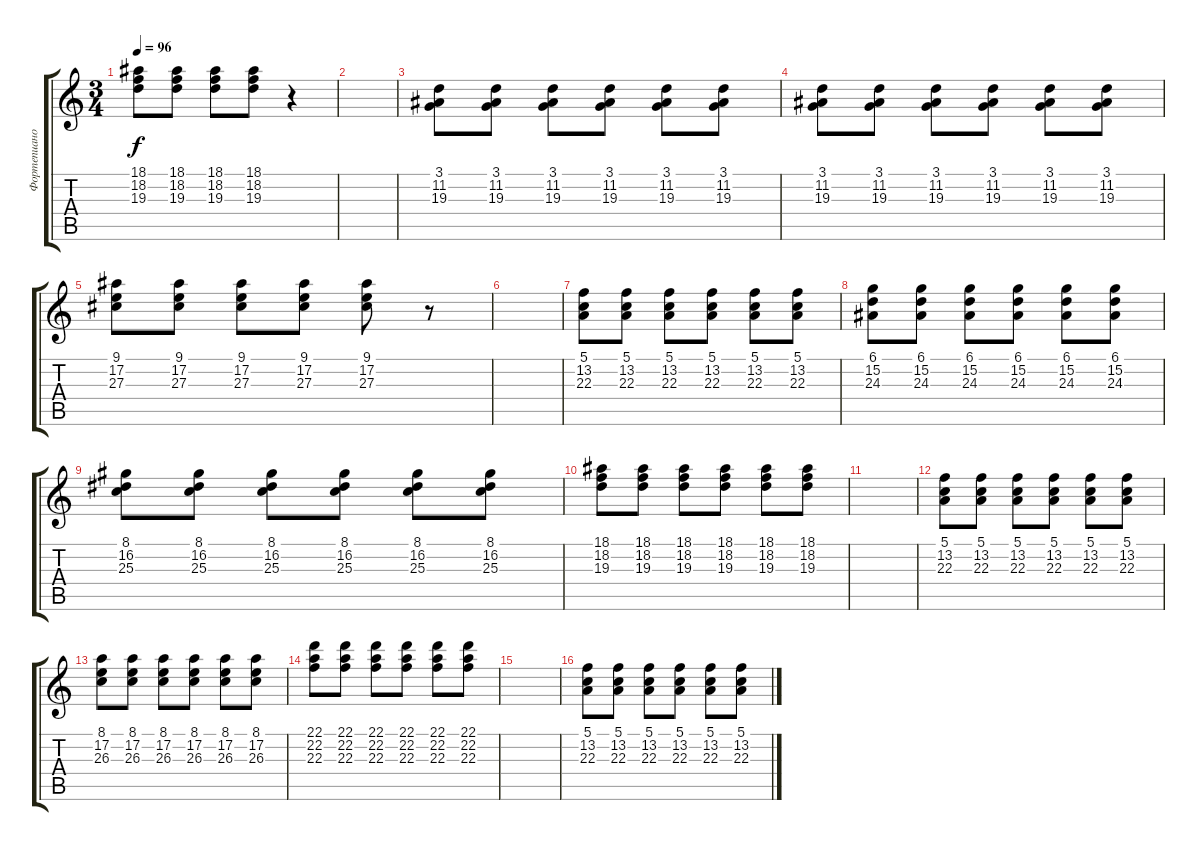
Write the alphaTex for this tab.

\track ("Фортепиано (правая рука)" "Фортепиано") {instrument brightacousticpiano}
\staff {score tabs}
\tuning (E4 B3 G3 D3 A2 E2) {hide}
\ts (3 4)
\tempo 96
\clef g2
\ks c
(18.1 18.2 19.3).8{dy f} (18.1 18.2 19.3).8 (18.1 18.2 19.3).8 (18.1 18.2 19.3).8 r.4 |
|
(3.1 11.2 19.3).8 (3.1 11.2 19.3).8 (3.1 11.2 19.3).8 (3.1 11.2 19.3).8 (3.1 11.2 19.3).8 (3.1 11.2 19.3).8 |
(3.1 11.2 19.3).8 (3.1 11.2 19.3).8 (3.1 11.2 19.3).8 (3.1 11.2 19.3).8 (3.1 11.2 19.3).8 (3.1 11.2 19.3).8 |
(9.1 17.2 27.3).8 (9.1 17.2 27.3).8 (9.1 17.2 27.3).8 (9.1 17.2 27.3).8 (9.1 17.2 27.3).8 r.8 |
|
(5.1 13.2 22.3).8 (5.1 13.2 22.3).8 (5.1 13.2 22.3).8 (5.1 13.2 22.3).8 (5.1 13.2 22.3).8 (5.1 13.2 22.3).8 |
(6.1 15.2 24.3).8 (6.1 15.2 24.3).8 (6.1 15.2 24.3).8 (6.1 15.2 24.3).8 (6.1 15.2 24.3).8 (6.1 15.2 24.3).8 |
(8.1 16.2 25.3).8 (8.1 16.2 25.3).8 (8.1 16.2 25.3).8 (8.1 16.2 25.3).8 (8.1 16.2 25.3).8 (8.1 16.2 25.3).8 |
(18.1 18.2 19.3).8 (18.1 18.2 19.3).8 (18.1 18.2 19.3).8 (18.1 18.2 19.3).8 (18.1 18.2 19.3).8 (18.1 18.2 19.3).8 |
|
(5.1 13.2 22.3).8 (5.1 13.2 22.3).8 (5.1 13.2 22.3).8 (5.1 13.2 22.3).8 (5.1 13.2 22.3).8 (5.1 13.2 22.3).8 |
(8.1 17.2 26.3).8 (8.1 17.2 26.3).8 (8.1 17.2 26.3).8 (8.1 17.2 26.3).8 (8.1 17.2 26.3).8 (8.1 17.2 26.3).8 |
(22.1 22.2 22.3).8 (22.1 22.2 22.3).8 (22.1 22.2 22.3).8 (22.1 22.2 22.3).8 (22.1 22.2 22.3).8 (22.1 22.2 22.3).8 |
|
(5.1 13.2 22.3).8 (5.1 13.2 22.3).8 (5.1 13.2 22.3).8 (5.1 13.2 22.3).8 (5.1 13.2 22.3).8 (5.1 13.2 22.3).8
